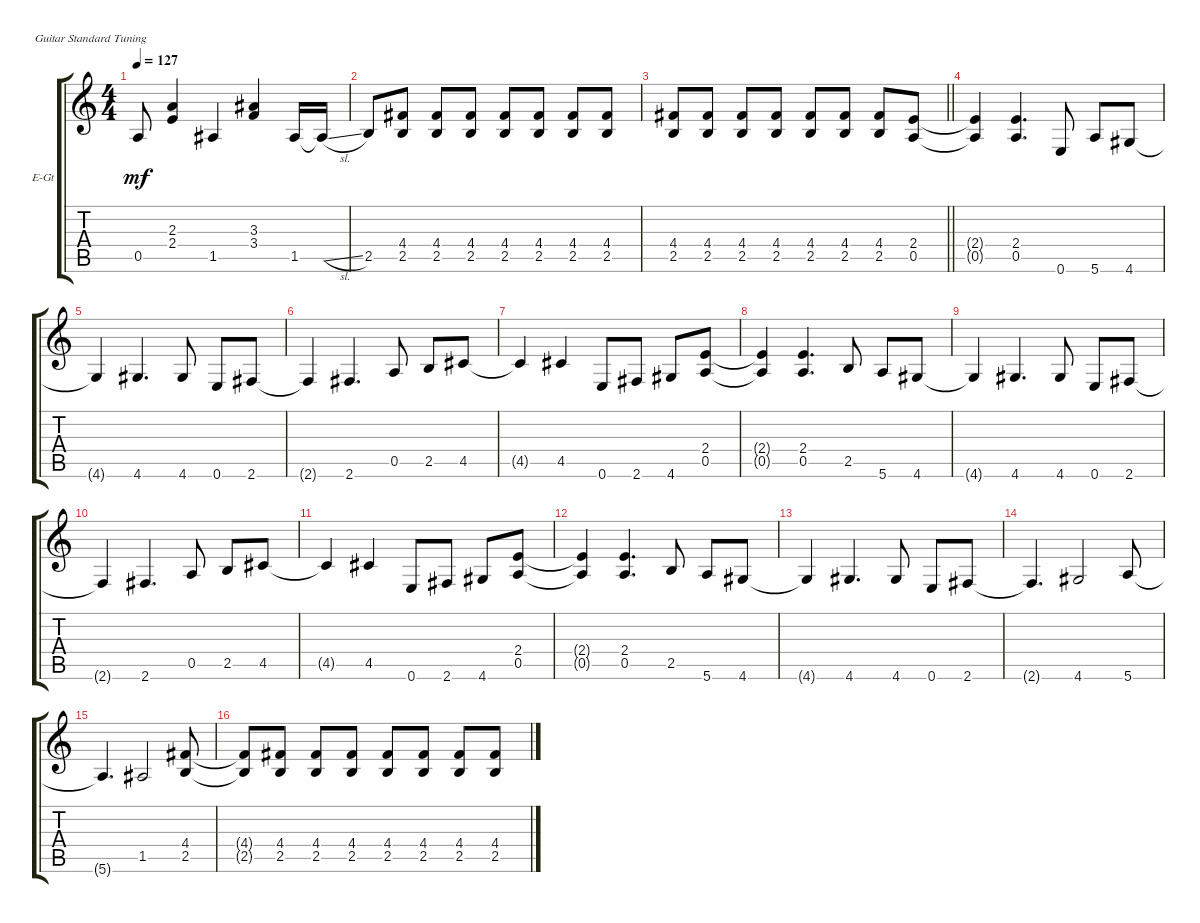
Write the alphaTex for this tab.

\defaultSystemsLayout 4
\bracketExtendMode groupsimilarinstruments
\firstSystemTrackNameOrientation horizontal
\otherSystemsTrackNameOrientation horizontal
\track ("Electric Guitar" "E-Gt") {instrument electricguitarclean}
\staff {score tabs}
\tuning (E4 B3 G3 D3 A2 E2)
\ts (4 4)
\tempo 127
\clef g2
\scale
0.25
\ks c
0.5{t}.8{dy mf} (2.3 2.4).4 1.5.4 (3.3 3.4).4 1.5.16 1.5{sl t}.16 |
\scale
0.25 2.5.8 (4.4 2.5).8 (4.4 2.5).8 (4.4 2.5).8 (4.4 2.5).8 (4.4 2.5).8 (4.4 2.5).8 (4.4 2.5).8 |
\scale
0.25
\barLineRight lightlight
(4.4 2.5).8 (4.4 2.5).8 (4.4 2.5).8 (4.4 2.5).8 (4.4 2.5).8 (4.4 2.5).8 (4.4 2.5).8 (2.4 0.5).8 |
\scale
0.25 (2.4{t} 0.5{t}).4 (2.4 0.5).4{d} 0.6.8 5.6.8 4.6.8 |
\scale
0.25 4.6{t}.4 4.6.4{d} 4.6.8 0.6.8 2.6.8 |
\scale
0.25 2.6{t}.4 2.6.4{d} 0.5.8 2.5.8 4.5.8 |
\scale
0.25 4.5{t}.4 4.5.4 0.6.8 2.6.8 4.6.8 (2.4 0.5).8 |
\scale
0.25 (2.4{t} 0.5{t}).4 (2.4 0.5).4{d} 2.5.8 5.6.8 4.6.8 |
\scale
0.25 4.6{t}.4 4.6.4{d} 4.6.8 0.6.8 2.6.8 |
\scale
0.25 2.6{t}.4 2.6.4{d} 0.5.8 2.5.8 4.5.8 |
\scale
0.25 4.5{t}.4 4.5.4 0.6.8 2.6.8 4.6.8 (2.4 0.5).8 |
\scale
0.25 (2.4{t} 0.5{t}).4 (2.4 0.5).4{d} 2.5.8 5.6.8 4.6.8 |
\scale
0.25 4.6{t}.4 4.6.4{d} 4.6.8 0.6.8 2.6.8 |
\scale
0.25 2.6{t}.4{d} 4.6.2 5.6.8 |
\scale
0.25 5.6{t}.4{d} 1.5.2 (4.4 2.5).8 |
\scale
0.25 (4.4{t} 2.5{t}).8 (4.4 2.5).8 (4.4 2.5).8 (4.4 2.5).8 (4.4 2.5).8 (4.4 2.5).8 (4.4 2.5).8 (4.4 2.5).8
